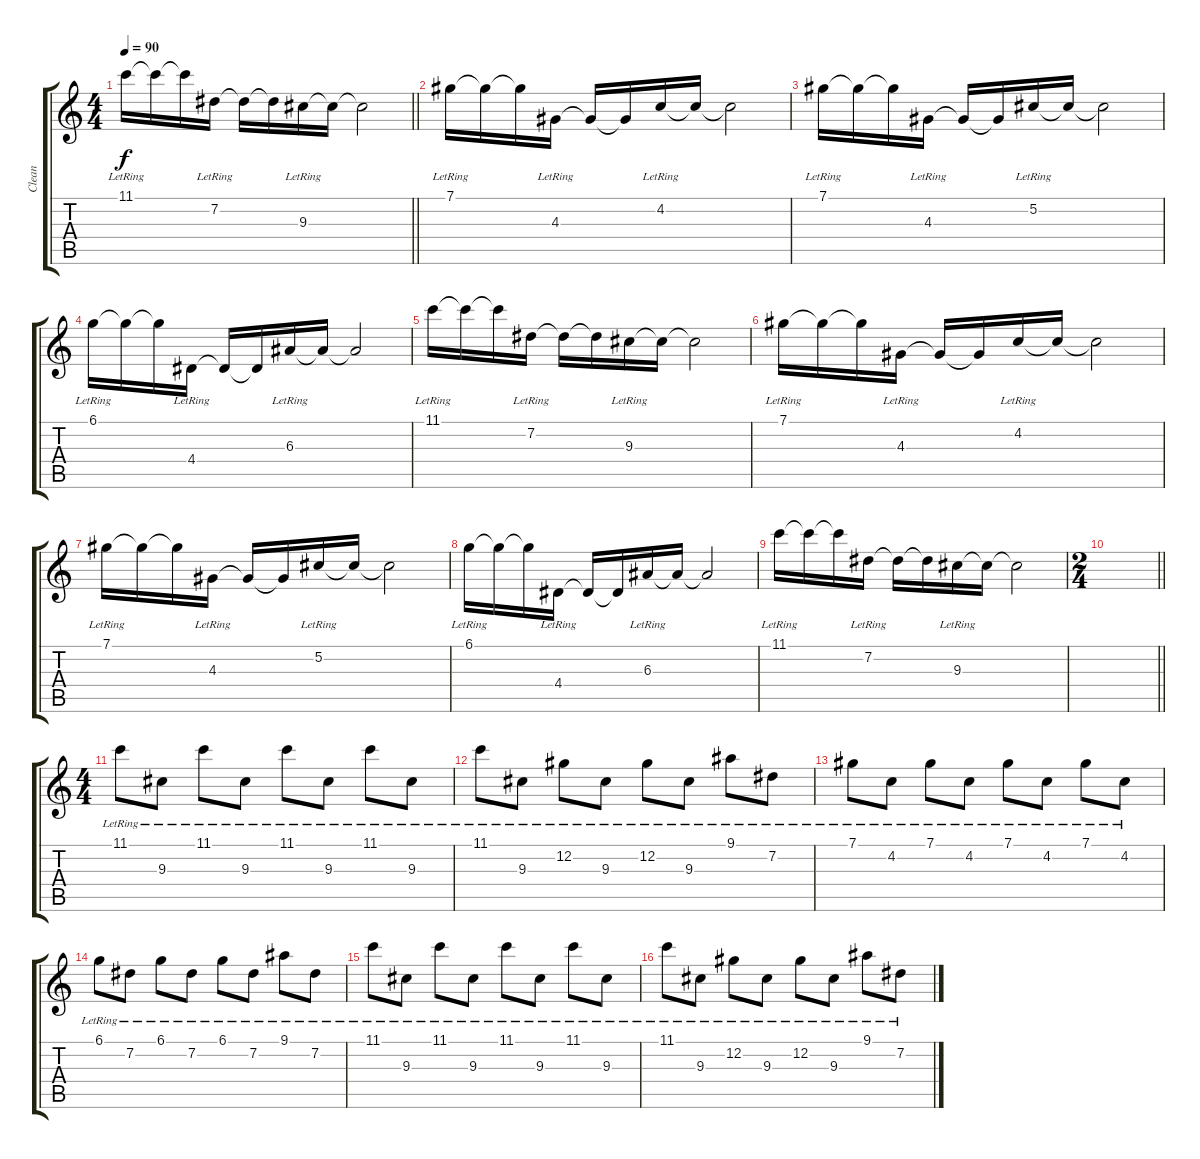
\track ("Clean" "Clean") {instrument electricguitarjazz}
\staff {score tabs}
\tuning (Db4 Ab3 E3 B2 Gb2 Db2) {hide}
\ts (4 4)
\tempo 90
\clef g2
\barLineRight lightlight
\ks c
11.1{lr}.16{dy f} 11.1{t}.16 11.1{t}.16 7.2{lr}.16 7.2{t}.16 7.2{t}.16 9.3{lr}.16 9.3{t}.16 9.3{t}.2 |
\section ("" "")
7.1{lr}.16 7.1{t}.16 7.1{t}.16 4.3{lr}.16 4.3{t}.16 4.3{t}.16 4.2{lr}.16 4.2{t}.16 4.2{t}.2 |
7.1{lr}.16 7.1{t}.16 7.1{t}.16 4.3{lr}.16 4.3{t}.16 4.3{t}.16 5.2{lr}.16 5.2{t}.16 5.2{t}.2 |
6.1{lr}.16 6.1{t}.16 6.1{t}.16 4.4{lr}.16 4.4{t}.16 4.4{t}.16 6.3{lr}.16 6.3{t}.16 6.3{t}.2 |
11.1{lr}.16 11.1{t}.16 11.1{t}.16 7.2{lr}.16 7.2{t}.16 7.2{t}.16 9.3{lr}.16 9.3{t}.16 9.3{t}.2 |
7.1{lr}.16 7.1{t}.16 7.1{t}.16 4.3{lr}.16 4.3{t}.16 4.3{t}.16 4.2{lr}.16 4.2{t}.16 4.2{t}.2 |
7.1{lr}.16 7.1{t}.16 7.1{t}.16 4.3{lr}.16 4.3{t}.16 4.3{t}.16 5.2{lr}.16 5.2{t}.16 5.2{t}.2 |
6.1{lr}.16 6.1{t}.16 6.1{t}.16 4.4{lr}.16 4.4{t}.16 4.4{t}.16 6.3{lr}.16 6.3{t}.16 6.3{t}.2 |
11.1{lr}.16 11.1{t}.16 11.1{t}.16 7.2{lr}.16 7.2{t}.16 7.2{t}.16 9.3{lr}.16 9.3{t}.16 9.3{t}.2 |
\ts (2 4)
\barLineRight lightlight
|
\ts (4 4)
\section ("" "")
11.1{lr}.8 9.3{lr}.8 11.1{lr}.8 9.3{lr}.8 11.1{lr}.8 9.3{lr}.8 11.1{lr}.8 9.3{lr}.8 |
11.1{lr}.8 9.3{lr}.8 12.2{lr}.8 9.3{lr}.8 12.2{lr}.8 9.3{lr}.8 9.1{lr}.8 7.2{lr}.8 |
7.1{lr}.8 4.2{lr}.8 7.1{lr}.8 4.2{lr}.8 7.1{lr}.8 4.2{lr}.8 7.1{lr}.8 4.2{lr}.8 |
6.1{lr}.8 7.2{lr}.8 6.1{lr}.8 7.2{lr}.8 6.1{lr}.8 7.2{lr}.8 9.1{lr}.8 7.2{lr}.8 |
11.1{lr}.8 9.3{lr}.8 11.1{lr}.8 9.3{lr}.8 11.1{lr}.8 9.3{lr}.8 11.1{lr}.8 9.3{lr}.8 |
11.1{lr}.8 9.3{lr}.8 12.2{lr}.8 9.3{lr}.8 12.2{lr}.8 9.3{lr}.8 9.1{lr}.8 7.2{lr}.8
